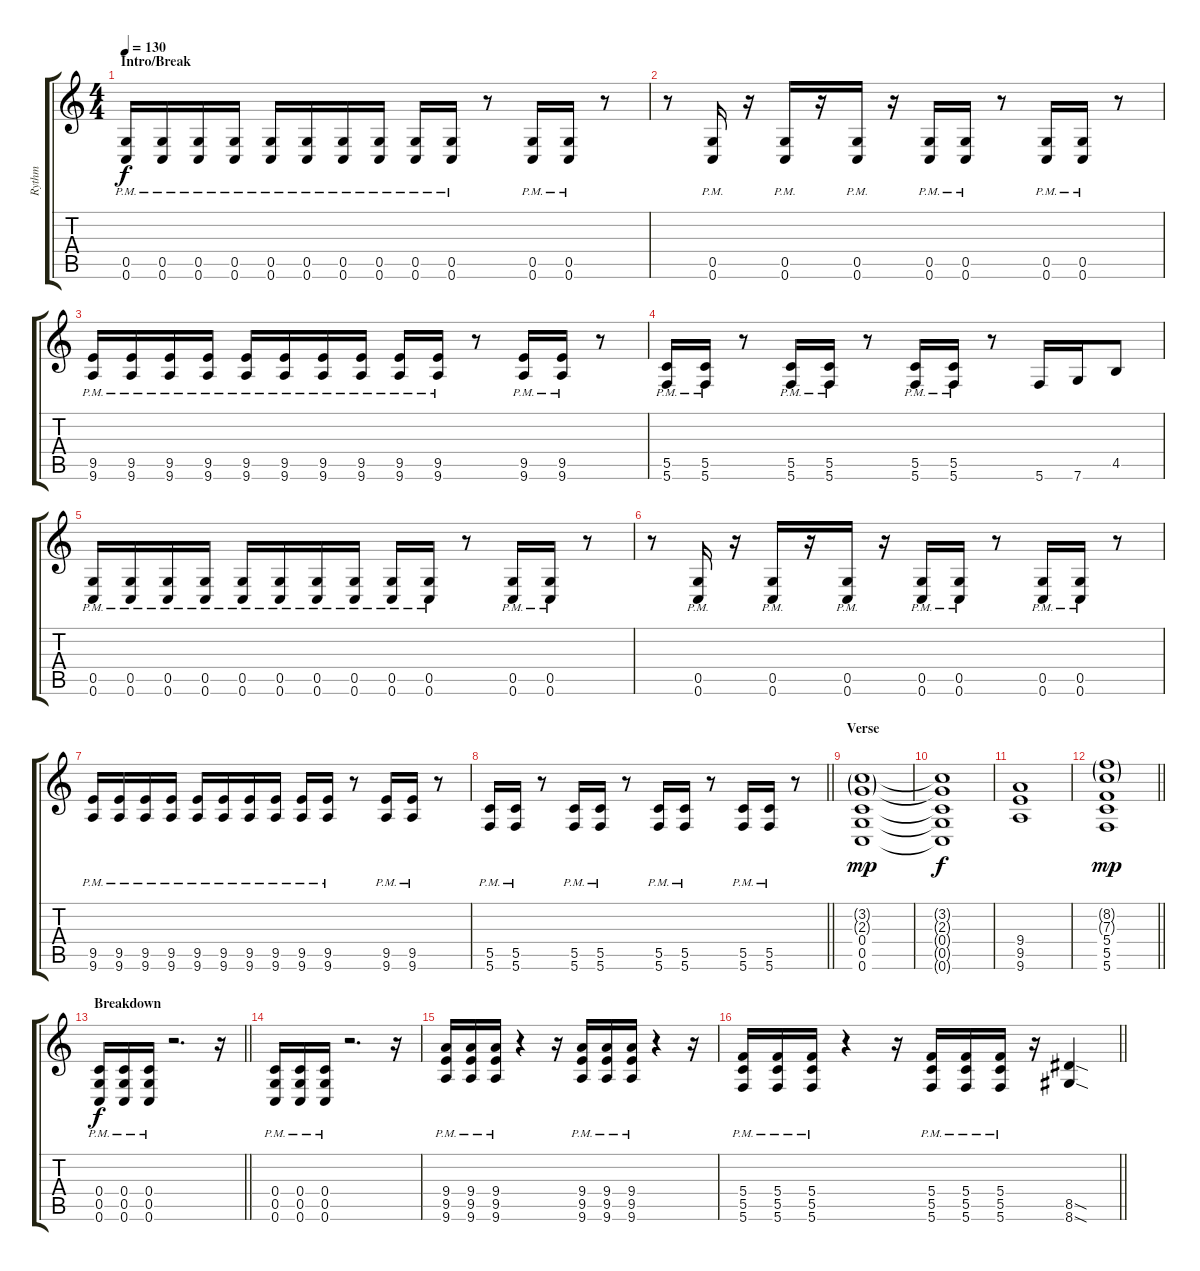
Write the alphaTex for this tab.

\track ("Rythm" "Rythm") {instrument overdrivenguitar}
\staff {score tabs}
\tuning (D4 A3 F3 C3 G2 C2) {hide}
\ts (4 4)
\section ("" "Intro/Break")
\tempo 130
\clef g2
\ks c
(0.5{pm} 0.6{pm}).16{dy f} (0.5{pm} 0.6{pm}).16 (0.5{pm} 0.6{pm}).16 (0.5{pm} 0.6{pm}).16 (0.5{pm} 0.6{pm}).16 (0.5{pm} 0.6{pm}).16 (0.5{pm} 0.6{pm}).16 (0.5{pm} 0.6{pm}).16 (0.5{pm} 0.6{pm}).16 (0.5{pm} 0.6{pm}).16 r.8 (0.5{pm} 0.6{pm}).16 (0.5{pm} 0.6{pm}).16 r.8 |
r.8 (0.5{pm} 0.6{pm}).16 r.16 (0.5{pm} 0.6{pm}).16 r.16 (0.5{pm} 0.6{pm}).16 r.16 (0.5{pm} 0.6{pm}).16 (0.5{pm} 0.6{pm}).16 r.8 (0.5{pm} 0.6{pm}).16 (0.5{pm} 0.6{pm}).16 r.8 |
(9.5{pm} 9.6{pm}).16 (9.5{pm} 9.6{pm}).16 (9.5{pm} 9.6{pm}).16 (9.5{pm} 9.6{pm}).16 (9.5{pm} 9.6{pm}).16 (9.5{pm} 9.6{pm}).16 (9.5{pm} 9.6{pm}).16 (9.5{pm} 9.6{pm}).16 (9.5{pm} 9.6{pm}).16 (9.5{pm} 9.6{pm}).16 r.8 (9.5{pm} 9.6{pm}).16 (9.5{pm} 9.6{pm}).16 r.8 |
(5.5{pm} 5.6{pm}).16 (5.5{pm} 5.6{pm}).16 r.8 (5.5{pm} 5.6{pm}).16 (5.5{pm} 5.6{pm}).16 r.8 (5.5{pm} 5.6{pm}).16 (5.5{pm} 5.6{pm}).16 r.8 5.6.16 7.6.16 4.5.8 |
(0.5{pm} 0.6{pm}).16 (0.5{pm} 0.6{pm}).16 (0.5{pm} 0.6{pm}).16 (0.5{pm} 0.6{pm}).16 (0.5{pm} 0.6{pm}).16 (0.5{pm} 0.6{pm}).16 (0.5{pm} 0.6{pm}).16 (0.5{pm} 0.6{pm}).16 (0.5{pm} 0.6{pm}).16 (0.5{pm} 0.6{pm}).16 r.8 (0.5{pm} 0.6{pm}).16 (0.5{pm} 0.6{pm}).16 r.8 |
r.8 (0.5{pm} 0.6{pm}).16 r.16 (0.5{pm} 0.6{pm}).16 r.16 (0.5{pm} 0.6{pm}).16 r.16 (0.5{pm} 0.6{pm}).16 (0.5{pm} 0.6{pm}).16 r.8 (0.5{pm} 0.6{pm}).16 (0.5{pm} 0.6{pm}).16 r.8 |
(9.5{pm} 9.6{pm}).16 (9.5{pm} 9.6{pm}).16 (9.5{pm} 9.6{pm}).16 (9.5{pm} 9.6{pm}).16 (9.5{pm} 9.6{pm}).16 (9.5{pm} 9.6{pm}).16 (9.5{pm} 9.6{pm}).16 (9.5{pm} 9.6{pm}).16 (9.5{pm} 9.6{pm}).16 (9.5{pm} 9.6{pm}).16 r.8 (9.5{pm} 9.6{pm}).16 (9.5{pm} 9.6{pm}).16 r.8 |
\barLineRight lightlight
(5.5{pm} 5.6{pm}).16 (5.5{pm} 5.6{pm}).16 r.8 (5.5{pm} 5.6{pm}).16 (5.5{pm} 5.6{pm}).16 r.8 (5.5{pm} 5.6{pm}).16 (5.5{pm} 5.6{pm}).16 r.8 (5.5{pm} 5.6{pm}).16 (5.5{pm} 5.6{pm}).16 r.8 |
\section ("" "Verse")
(3.2{g} 2.3{g} 0.4 0.5 0.6).1{dy mp} |
(3.2{t} 2.3{t} 0.4{t} 0.5{t} 0.6{t}).1{dy f} |
(9.4 9.5 9.6).1 |
\barLineRight lightlight
(8.2{g} 7.3{g} 5.4 5.5 5.6).1{dy mp} |
\section ("" "Breakdown")
\barLineRight lightlight
(0.4{pm} 0.5{pm} 0.6{pm}).16{dy f} (0.4{pm} 0.5{pm} 0.6{pm}).16 (0.4{pm} 0.5{pm} 0.6{pm}).16 r.2{d} r.16 |
(0.4{pm} 0.5{pm} 0.6{pm}).16 (0.4{pm} 0.5{pm} 0.6{pm}).16 (0.4{pm} 0.5{pm} 0.6{pm}).16 r.2{d} r.16 |
(9.4{pm} 9.5{pm} 9.6{pm}).16 (9.4{pm} 9.5{pm} 9.6{pm}).16 (9.4{pm} 9.5{pm} 9.6{pm}).16 r.4 r.16 (9.4{pm} 9.5{pm} 9.6{pm}).16 (9.4{pm} 9.5{pm} 9.6{pm}).16 (9.4{pm} 9.5{pm} 9.6{pm}).16 r.4 r.16 |
\barLineRight lightlight
(5.4{pm} 5.5{pm} 5.6{pm}).16 (5.4{pm} 5.5{pm} 5.6{pm}).16 (5.4{pm} 5.5{pm} 5.6{pm}).16 r.4 r.16 (5.4{pm} 5.5{pm} 5.6{pm}).16 (5.4{pm} 5.5{pm} 5.6{pm}).16 (5.4{pm} 5.5{pm} 5.6{pm}).16 r.16 (8.5{sod} 8.6{sod}).4
